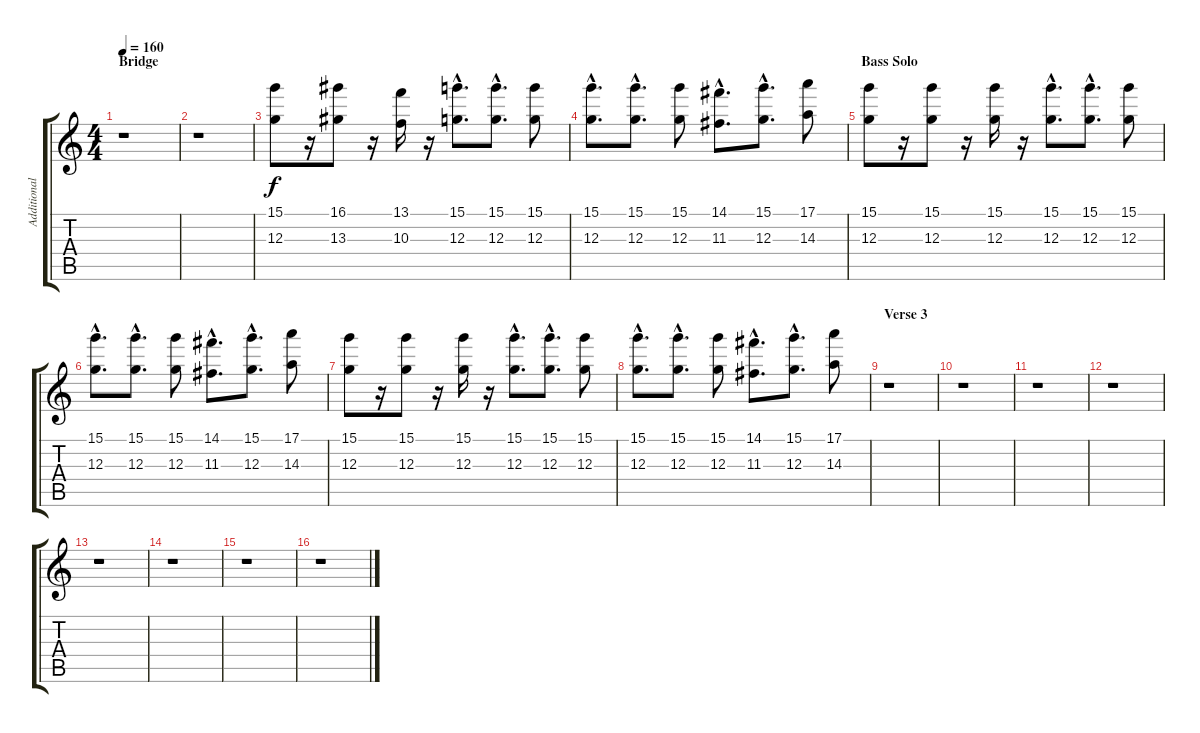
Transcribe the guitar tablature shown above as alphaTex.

\track ("Additional Strings 1" "Additional") {instrument orchestrahit}
\staff {score tabs}
\tuning (E5 B4 G4 D4 A3 E3) {hide}
\ts (4 4)
\section ("" "Bridge")
\tempo 160
\clef g2
\ks c
r.1{dy f} |
r.1 |
(15.1 12.3).8 r.16 (16.1 13.3).8 r.16 (13.1 10.3).16 r.16 (15.1{hac} 12.3{hac}).8{d} (15.1{hac} 12.3{hac}).8{d} (15.1 12.3).8 |
(15.1{hac} 12.3{hac}).8{d} (15.1{hac} 12.3{hac}).8{d} (15.1 12.3).8 (14.1{hac} 11.3{hac}).8{d} (15.1{hac} 12.3{hac}).8{d} (17.1 14.3).8 |
\section ("" "Bass Solo")
(15.1 12.3).8 r.16 (15.1 12.3).8 r.16 (15.1 12.3).16 r.16 (15.1{hac} 12.3{hac}).8{d} (15.1{hac} 12.3{hac}).8{d} (15.1 12.3).8 |
(15.1{hac} 12.3{hac}).8{d} (15.1{hac} 12.3{hac}).8{d} (15.1 12.3).8 (14.1{hac} 11.3{hac}).8{d} (15.1{hac} 12.3{hac}).8{d} (17.1 14.3).8 |
(15.1 12.3).8 r.16 (15.1 12.3).8 r.16 (15.1 12.3).16 r.16 (15.1{hac} 12.3{hac}).8{d} (15.1{hac} 12.3{hac}).8{d} (15.1 12.3).8 |
(15.1{hac} 12.3{hac}).8{d} (15.1{hac} 12.3{hac}).8{d} (15.1 12.3).8 (14.1{hac} 11.3{hac}).8{d} (15.1{hac} 12.3{hac}).8{d} (17.1 14.3).8 |
\section ("" "Verse 3")
r.1 |
r.1 |
r.1 |
r.1 |
r.1 |
r.1 |
r.1 |
r.1
